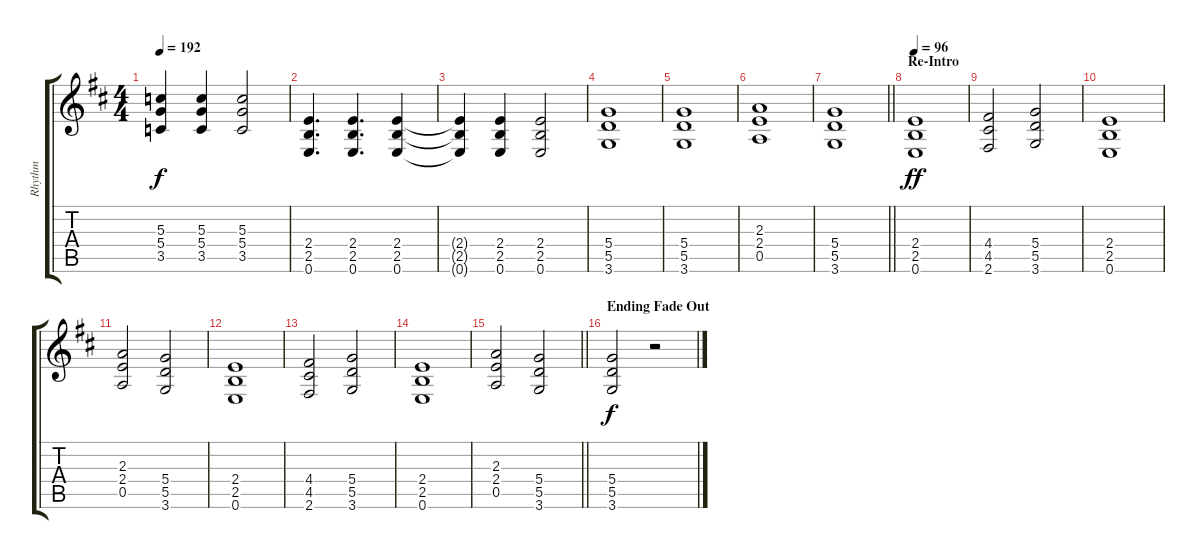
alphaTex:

\track ("Rhythm" "Rhythm") {instrument distortionguitar}
\staff {score tabs}
\tuning (E4 B3 G3 D3 A2 E2) {hide}
\ts (4 4)
\tempo 192
\clef g2
\ks d
(5.3{t} 5.4{t} 3.5{t}).4{dy f} (5.3 5.4 3.5).4 (5.3 5.4 3.5).2 |
(2.4 2.5 0.6).4{d} (2.4 2.5 0.6).4{d} (2.4 2.5 0.6).4 |
(2.4{t} 2.5{t} 0.6{t}).4 (2.4 2.5 0.6).4 (2.4 2.5 0.6).2 |
(5.4 5.5 3.6).1 |
(5.4 5.5 3.6).1 |
(2.3 2.4 0.5).1 |
\barLineRight lightlight
(5.4 5.5 3.6).1 |
\section ("" "Re-Intro")
\tempo 96
(2.4 2.5 0.6).1{dy ff} |
(4.4 4.5 2.6).2 (5.4 5.5 3.6).2 |
(2.4 2.5 0.6).1 |
(2.3 2.4 0.5).2 (5.4 5.5 3.6).2 |
(2.4 2.5 0.6).1 |
(4.4 4.5 2.6).2 (5.4 5.5 3.6).2 |
(2.4 2.5 0.6).1 |
\barLineRight lightlight
(2.3 2.4 0.5).2 (5.4 5.5 3.6).2 |
\section ("" "Ending Fade Out")
(5.4 5.5 3.6).2{dy f} r.2
